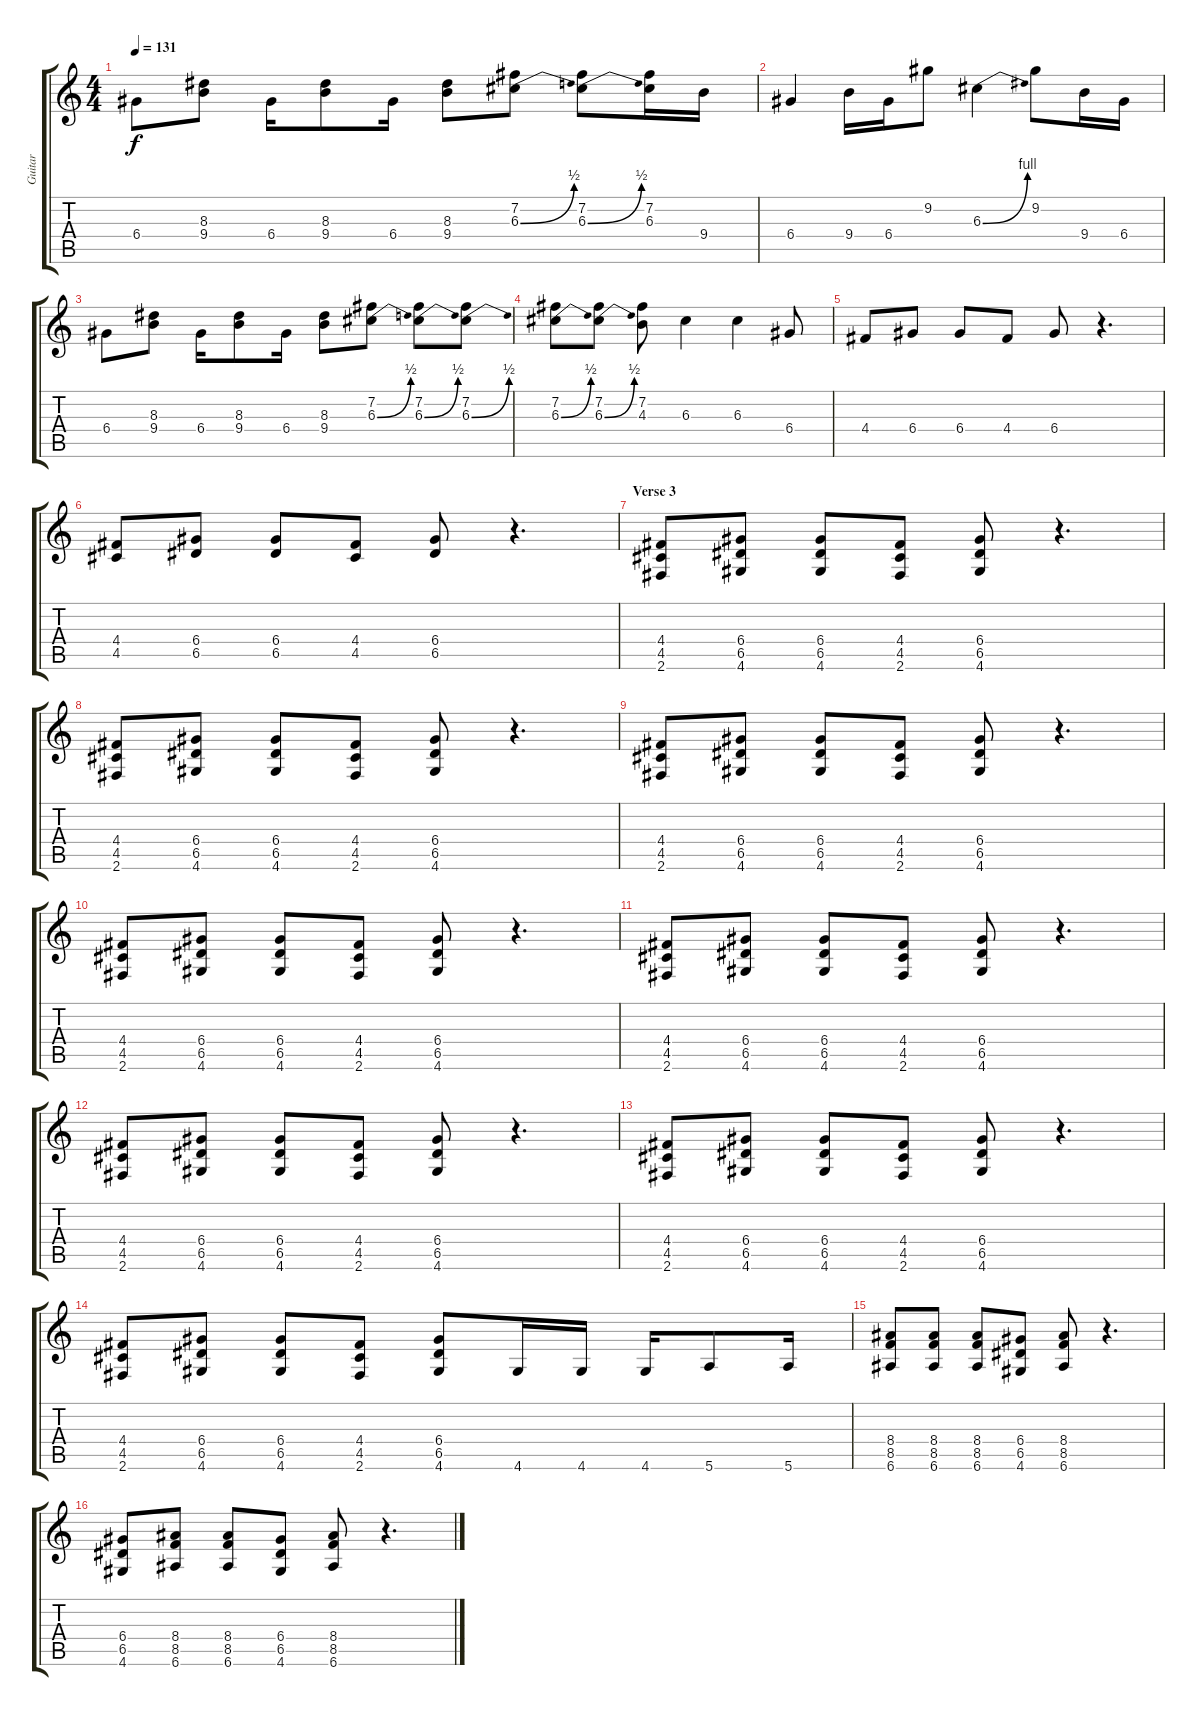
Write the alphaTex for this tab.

\track ("Guitar" "Guitar") {instrument overdrivenguitar}
\staff {score tabs}
\tuning (E4 B3 G3 D3 A2 E2) {hide}
\ts (4 4)
\tempo 131
\clef g2
\ks c
6.4.8{dy f} (8.3 9.4).8 6.4.16 (8.3 9.4).8 6.4.16 (8.3 9.4).8 (7.2 6.3{be (bend 0 0 60 2)}).8 (7.2 6.3{be (bend 0 0 60 2)}).8 (7.2 6.3).16 9.4.16 |
6.4.4 9.4.16 6.4.16 9.2.8 6.3{be (bend 0 0 60 4)}.4 9.2.8 9.4.16 6.4.16 |
6.4.8 (8.3 9.4).8 6.4.16 (8.3 9.4).8 6.4.16 (8.3 9.4).8 (7.2 6.3{be (bend 0 0 60 2)}).8 (7.2 6.3{be (bend 0 0 60 2)}).8 (7.2 6.3{be (bend 0 0 60 2)}).8 |
(7.2 6.3{be (bend 0 0 60 2)}).8 (7.2 6.3{be (bend 0 0 60 2)}).8 (7.2 4.3).8 6.3.4 6.3.4 6.4.8 |
4.4.8{volume 12} 6.4.8 6.4.8 4.4.8 6.4.8 r.4{d} |
(4.4 4.5).8 (6.4 6.5).8 (6.4 6.5).8 (4.4 4.5).8 (6.4 6.5).8 r.4{d} |
\section ("" "Verse 3")
(4.4 4.5 2.6).8{volume 12} (6.4 6.5 4.6).8 (6.4 6.5 4.6).8 (4.4 4.5 2.6).8 (6.4 6.5 4.6).8 r.4{d} |
(4.4 4.5 2.6).8 (6.4 6.5 4.6).8 (6.4 6.5 4.6).8 (4.4 4.5 2.6).8 (6.4 6.5 4.6).8 r.4{d} |
(4.4 4.5 2.6).8 (6.4 6.5 4.6).8 (6.4 6.5 4.6).8 (4.4 4.5 2.6).8 (6.4 6.5 4.6).8 r.4{d} |
(4.4 4.5 2.6).8 (6.4 6.5 4.6).8 (6.4 6.5 4.6).8 (4.4 4.5 2.6).8 (6.4 6.5 4.6).8 r.4{d} |
(4.4 4.5 2.6).8 (6.4 6.5 4.6).8 (6.4 6.5 4.6).8 (4.4 4.5 2.6).8 (6.4 6.5 4.6).8 r.4{d} |
(4.4 4.5 2.6).8 (6.4 6.5 4.6).8 (6.4 6.5 4.6).8 (4.4 4.5 2.6).8 (6.4 6.5 4.6).8 r.4{d} |
(4.4 4.5 2.6).8 (6.4 6.5 4.6).8 (6.4 6.5 4.6).8 (4.4 4.5 2.6).8 (6.4 6.5 4.6).8 r.4{d} |
(4.4 4.5 2.6).8 (6.4 6.5 4.6).8 (6.4 6.5 4.6).8 (4.4 4.5 2.6).8 (6.4 6.5 4.6).8 4.6.16 4.6.16 4.6.16 5.6.8 5.6.16 |
(8.4 8.5 6.6).8 (8.4 8.5 6.6).8 (8.4 8.5 6.6).8 (6.4 6.5 4.6).8 (8.4 8.5 6.6).8 r.4{d} |
(6.4 6.5 4.6).8 (8.4 8.5 6.6).8 (8.4 8.5 6.6).8 (6.4 6.5 4.6).8 (8.4 8.5 6.6).8 r.4{d}
